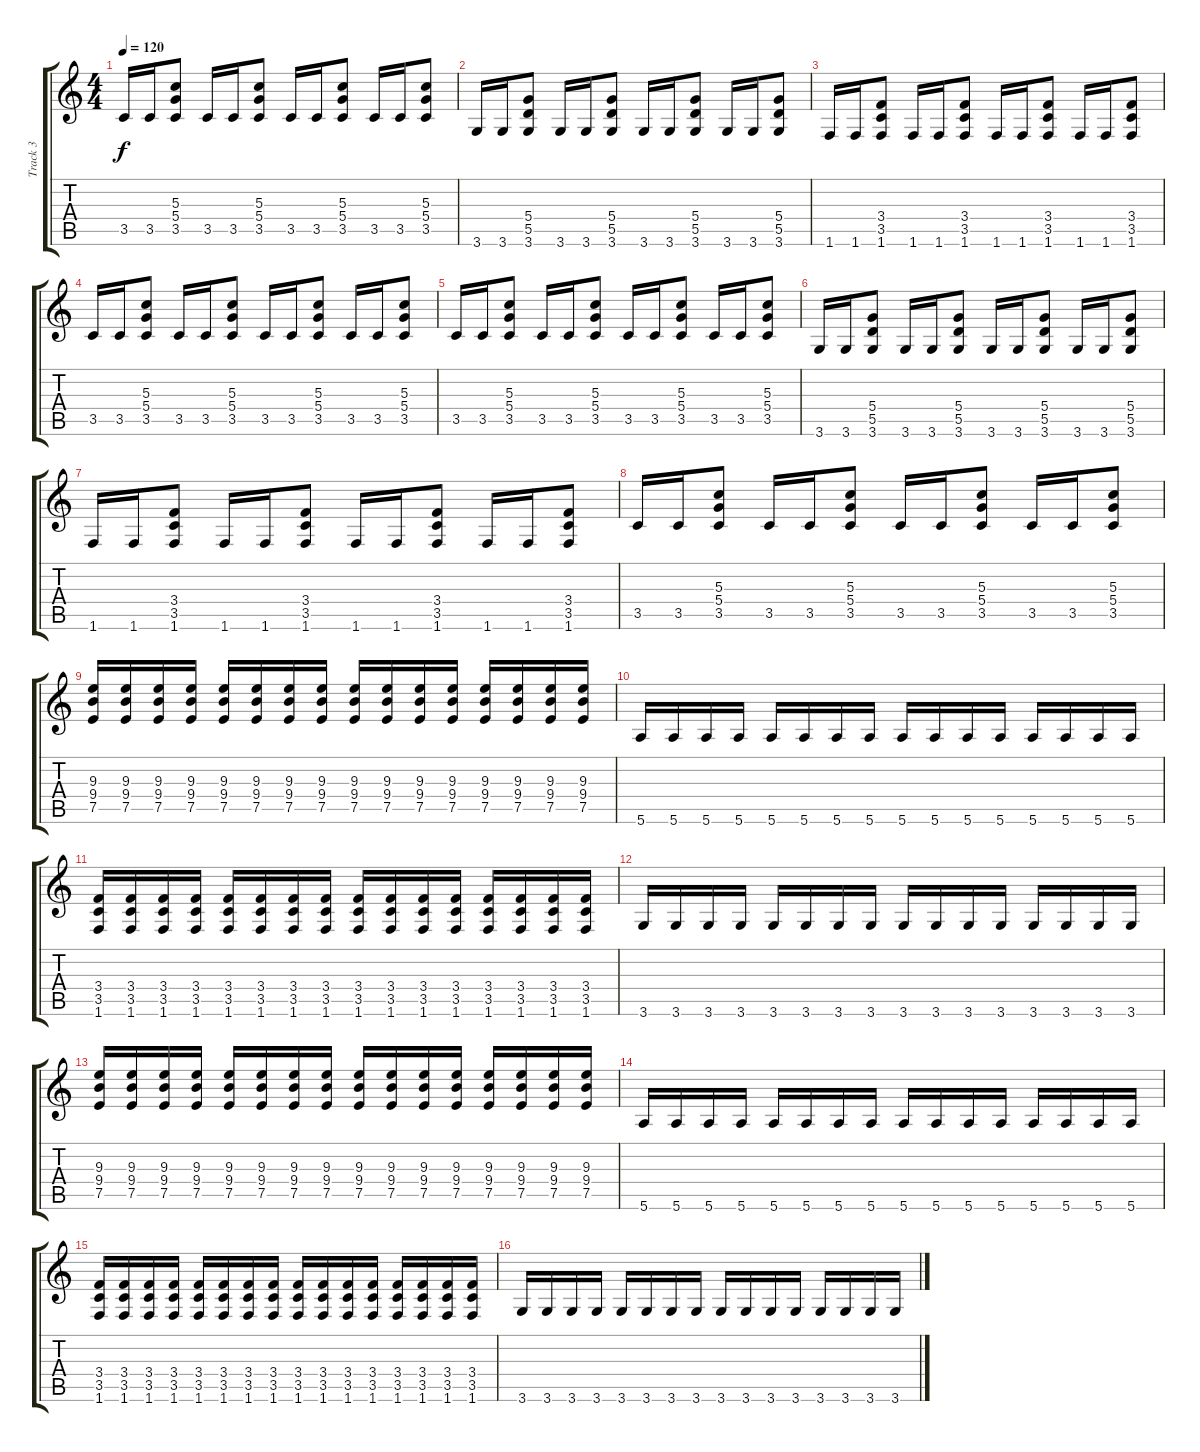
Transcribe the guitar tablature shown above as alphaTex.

\track ("Track 3" "Track 3") {instrument overdrivenguitar}
\staff {score tabs}
\tuning (E4 B3 G3 D3 A2 E2) {hide}
\ts (4 4)
\tempo 120
\clef g2
\ks c
3.5.16{dy f} 3.5.16 (5.3 5.4 3.5).8 3.5.16 3.5.16 (5.3 5.4 3.5).8 3.5.16 3.5.16 (5.3 5.4 3.5).8 3.5.16 3.5.16 (5.3 5.4 3.5).8 |
3.6.16 3.6.16 (5.4 5.5 3.6).8 3.6.16 3.6.16 (5.4 5.5 3.6).8 3.6.16 3.6.16 (5.4 5.5 3.6).8 3.6.16 3.6.16 (5.4 5.5 3.6).8 |
1.6.16 1.6.16 (3.4 3.5 1.6).8 1.6.16 1.6.16 (3.4 3.5 1.6).8 1.6.16 1.6.16 (3.4 3.5 1.6).8 1.6.16 1.6.16 (3.4 3.5 1.6).8 |
3.5.16 3.5.16 (5.3 5.4 3.5).8 3.5.16 3.5.16 (5.3 5.4 3.5).8 3.5.16 3.5.16 (5.3 5.4 3.5).8 3.5.16 3.5.16 (5.3 5.4 3.5).8 |
3.5.16 3.5.16 (5.3 5.4 3.5).8 3.5.16 3.5.16 (5.3 5.4 3.5).8 3.5.16 3.5.16 (5.3 5.4 3.5).8 3.5.16 3.5.16 (5.3 5.4 3.5).8 |
3.6.16 3.6.16 (5.4 5.5 3.6).8 3.6.16 3.6.16 (5.4 5.5 3.6).8 3.6.16 3.6.16 (5.4 5.5 3.6).8 3.6.16 3.6.16 (5.4 5.5 3.6).8 |
1.6.16 1.6.16 (3.4 3.5 1.6).8 1.6.16 1.6.16 (3.4 3.5 1.6).8 1.6.16 1.6.16 (3.4 3.5 1.6).8 1.6.16 1.6.16 (3.4 3.5 1.6).8 |
3.5.16 3.5.16 (5.3 5.4 3.5).8 3.5.16 3.5.16 (5.3 5.4 3.5).8 3.5.16 3.5.16 (5.3 5.4 3.5).8 3.5.16 3.5.16 (5.3 5.4 3.5).8 |
(9.3 9.4 7.5).16 (9.3 9.4 7.5).16 (9.3 9.4 7.5).16 (9.3 9.4 7.5).16 (9.3 9.4 7.5).16 (9.3 9.4 7.5).16 (9.3 9.4 7.5).16 (9.3 9.4 7.5).16 (9.3 9.4 7.5).16 (9.3 9.4 7.5).16 (9.3 9.4 7.5).16 (9.3 9.4 7.5).16 (9.3 9.4 7.5).16 (9.3 9.4 7.5).16 (9.3 9.4 7.5).16 (9.3 9.4 7.5).16 |
5.6.16 5.6.16 5.6.16 5.6.16 5.6.16 5.6.16 5.6.16 5.6.16 5.6.16 5.6.16 5.6.16 5.6.16 5.6.16 5.6.16 5.6.16 5.6.16 |
(3.4 3.5 1.6).16 (3.4 3.5 1.6).16 (3.4 3.5 1.6).16 (3.4 3.5 1.6).16 (3.4 3.5 1.6).16 (3.4 3.5 1.6).16 (3.4 3.5 1.6).16 (3.4 3.5 1.6).16 (3.4 3.5 1.6).16 (3.4 3.5 1.6).16 (3.4 3.5 1.6).16 (3.4 3.5 1.6).16 (3.4 3.5 1.6).16 (3.4 3.5 1.6).16 (3.4 3.5 1.6).16 (3.4 3.5 1.6).16 |
3.6.16 3.6.16 3.6.16 3.6.16 3.6.16 3.6.16 3.6.16 3.6.16 3.6.16 3.6.16 3.6.16 3.6.16 3.6.16 3.6.16 3.6.16 3.6.16 |
(9.3 9.4 7.5).16 (9.3 9.4 7.5).16 (9.3 9.4 7.5).16 (9.3 9.4 7.5).16 (9.3 9.4 7.5).16 (9.3 9.4 7.5).16 (9.3 9.4 7.5).16 (9.3 9.4 7.5).16 (9.3 9.4 7.5).16 (9.3 9.4 7.5).16 (9.3 9.4 7.5).16 (9.3 9.4 7.5).16 (9.3 9.4 7.5).16 (9.3 9.4 7.5).16 (9.3 9.4 7.5).16 (9.3 9.4 7.5).16 |
5.6.16 5.6.16 5.6.16 5.6.16 5.6.16 5.6.16 5.6.16 5.6.16 5.6.16 5.6.16 5.6.16 5.6.16 5.6.16 5.6.16 5.6.16 5.6.16 |
(3.4 3.5 1.6).16 (3.4 3.5 1.6).16 (3.4 3.5 1.6).16 (3.4 3.5 1.6).16 (3.4 3.5 1.6).16 (3.4 3.5 1.6).16 (3.4 3.5 1.6).16 (3.4 3.5 1.6).16 (3.4 3.5 1.6).16 (3.4 3.5 1.6).16 (3.4 3.5 1.6).16 (3.4 3.5 1.6).16 (3.4 3.5 1.6).16 (3.4 3.5 1.6).16 (3.4 3.5 1.6).16 (3.4 3.5 1.6).16 |
3.6.16 3.6.16 3.6.16 3.6.16 3.6.16 3.6.16 3.6.16 3.6.16 3.6.16 3.6.16 3.6.16 3.6.16 3.6.16 3.6.16 3.6.16 3.6.16
